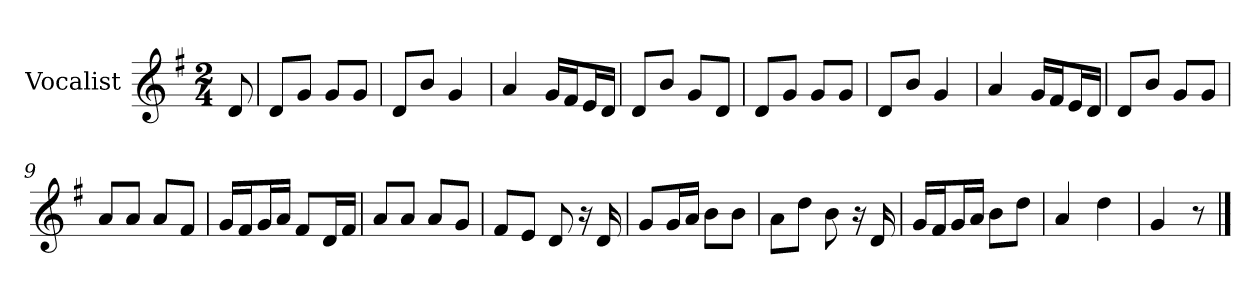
**kern
*part1
*staff1
*I"Vocalist
*k[f#]
*G:
*M2/4
=
8d
=1
8dL
8gJ
8gL
8gJ
=2
8dL
8bJ
4g
=3
4a
16gLL
16f#J
16eL
16dJJ
=4
8dL
8bJ
8gL
8dJ
=5
8dL
8gJ
8gL
8gJ
=6
8dL
8bJ
4g
=7
4a
16gLL
16f#J
16eL
16dJJ
=8
8dL
8bJ
8gL
8gJ
=9
8aL
8aJ
8aL
8f#J
=10
16gLL
16f#J
16gL
16aJJ
8f#L
16dL
16f#JJ
=11
8aL
8aJ
8aL
8gJ
=12
8f#L
8eJ
8d
16r
16d
=13
8gL
16gL
16aJJ
8bL
8bJ
=14
8aL
8ddJ
8b
16r
16d
=15
16gLL
16f#J
16gL
16aJJ
8bL
8ddJ
=16
4a
4dd
=17
4g
8r
==
*-
